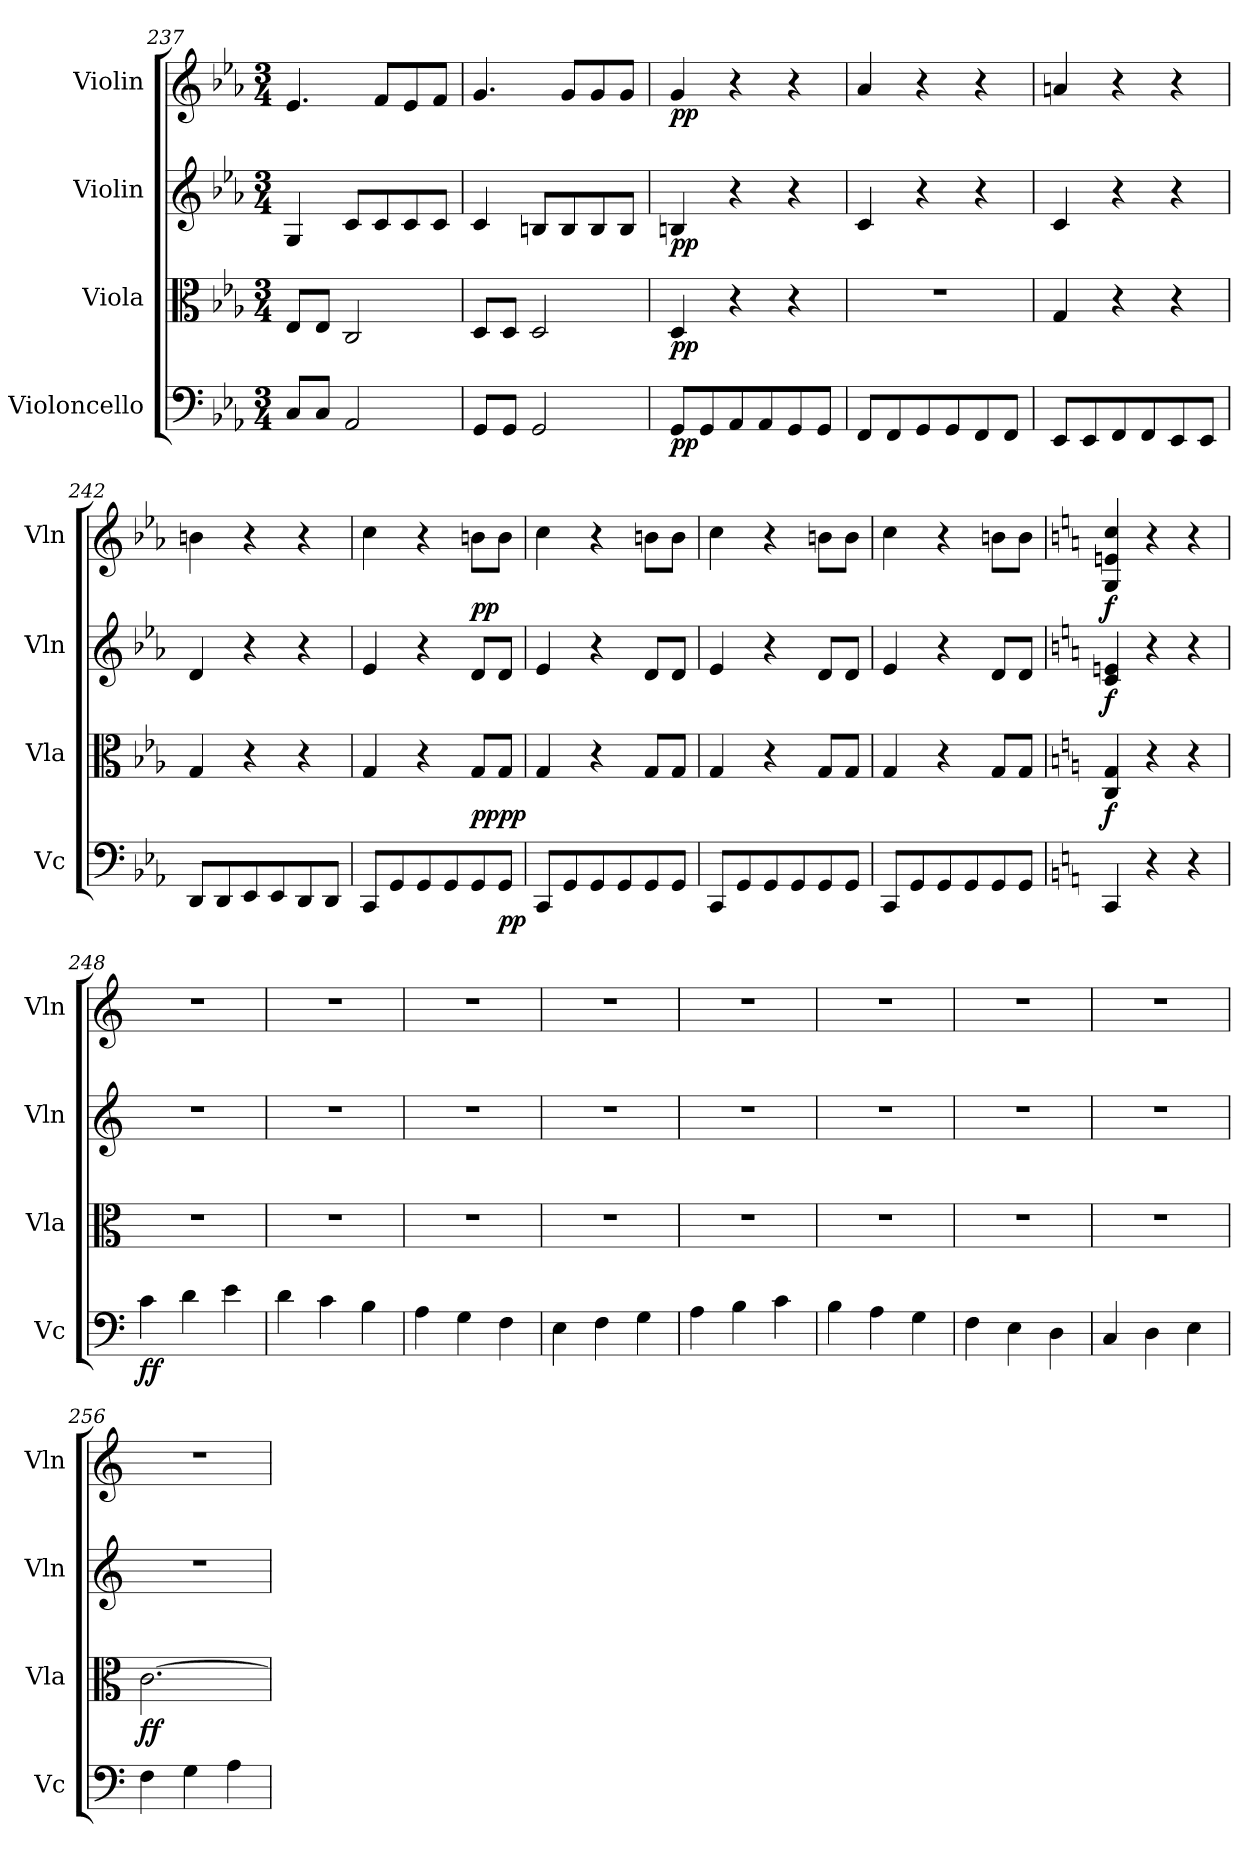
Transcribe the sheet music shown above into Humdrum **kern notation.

**kern	**dynam	**kern	**dynam	**kern	**dynam	**kern	**dynam
*part4	*part4	*part3	*part3	*part2	*part2	*part1	*part1
*staff4	*staff4	*staff3	*staff3	*staff2	*staff2	*staff1	*staff1
*I"Violoncello	*	*I"Viola	*	*I"Violin	*	*I"Violin	*
*I'Vc	*	*I'Vla	*	*I'Vln	*	*I'Vln	*
*clefF4	*	*clefC3	*	*clefG2	*	*clefG2	*
*k[b-e-a-]	*	*k[b-e-a-]	*	*k[b-e-a-]	*	*k[b-e-a-]	*
*M3/4	*	*M3/4	*	*M3/4	*	*M3/4	*
=237	=237	=237	=237	=237	=237	=237	=237
8C/L	.	8E-/L	.	4G/	.	4.e-/	.
8C/J	.	8E-/J	.	.	.	.	.
2AA-/	.	2C/	.	8c/L	.	.	.
.	.	.	.	8c/	.	8f/L	.
.	.	.	.	8c/	.	8e-/	.
.	.	.	.	8c/J	.	8f/J	.
=238	=238	=238	=238	=238	=238	=238	=238
8GG/L	.	8D/L	.	4c/	.	4.g/	.
8GG/J	.	8D/J	.	.	.	.	.
2GG/	.	2D/	.	8Bn/L	.	.	.
.	.	.	.	8B/	.	8g/L	.
.	.	.	.	8B/	.	8g/	.
.	.	.	.	8B/J	.	8g/J	.
=239	=239	=239	=239	=239	=239	=239	=239
8GG/L	pp	4D/	pp	4Bn/	pp	4g/	pp
8GG/	.	.	.	.	.	.	.
8AA-/	.	4r	.	4r	.	4r	.
8AA-/	.	.	.	.	.	.	.
8GG/	.	4r	.	4r	.	4r	.
8GG/J	.	.	.	.	.	.	.
=240	=240	=240	=240	=240	=240	=240	=240
8FF/L	.	2.r	.	4c/	.	4a-/	.
8FF/	.	.	.	.	.	.	.
8GG/	.	.	.	4r	.	4r	.
8GG/	.	.	.	.	.	.	.
8FF/	.	.	.	4r	.	4r	.
8FF/J	.	.	.	.	.	.	.
=241	=241	=241	=241	=241	=241	=241	=241
8EE-/L	.	4G/	.	4c/	.	4an/	.
8EE-/	.	.	.	.	.	.	.
8FF/	.	4r	.	4r	.	4r	.
8FF/	.	.	.	.	.	.	.
8EE-/	.	4r	.	4r	.	4r	.
8EE-/J	.	.	.	.	.	.	.
=242	=242	=242	=242	=242	=242	=242	=242
8DD/L	.	4G/	.	4d/	.	4bn\	.
8DD/	.	.	.	.	.	.	.
8EE-/	.	4r	.	4r	.	4r	.
8EE-/	.	.	.	.	.	.	.
8DD/	.	4r	.	4r	.	4r	.
8DD/J	.	.	.	.	.	.	.
=243	=243	=243	=243	=243	=243	=243	=243
8CC/L	.	4G/	.	4e-/	.	4cc\	.
8GG/	.	.	.	.	.	.	.
8GG/	.	4r	.	4r	.	4r	.
8GG/	.	.	.	.	.	.	.
8GG/	.	8G/L	pp	8d/L	.	8bn\L	pp
8GG/J	pp	8G/J	pp	8d/J	.	8b\J	.
=244	=244	=244	=244	=244	=244	=244	=244
8CC/L	.	4G/	.	4e-/	.	4cc\	.
8GG/	.	.	.	.	.	.	.
8GG/	.	4r	.	4r	.	4r	.
8GG/	.	.	.	.	.	.	.
8GG/	.	8G/L	.	8d/L	.	8bn\L	.
8GG/J	.	8G/J	.	8d/J	.	8b\J	.
=245	=245	=245	=245	=245	=245	=245	=245
8CC/L	.	4G/	.	4e-/	.	4cc\	.
8GG/	.	.	.	.	.	.	.
8GG/	.	4r	.	4r	.	4r	.
8GG/	.	.	.	.	.	.	.
8GG/	.	8G/L	.	8d/L	.	8bn\L	.
8GG/J	.	8G/J	.	8d/J	.	8b\J	.
=246	=246	=246	=246	=246	=246	=246	=246
8CC/L	.	4G/	.	4e-/	.	4cc\	.
8GG/	.	.	.	.	.	.	.
8GG/	.	4r	.	4r	.	4r	.
8GG/	.	.	.	.	.	.	.
8GG/	.	8G/L	.	8d/L	.	8bn\L	.
8GG/J	.	8G/J	.	8d/J	.	8b\J	.
=247	=247	=247	=247	=247	=247	=247	=247
*k[]	*	*k[]	*	*k[]	*	*k[]	*
*	*	*	*	*	*	*MM480	*
4CC/	.	4C/ 4G/	f	4c/ 4en/	f	4G/ 4en/ 4cc/	f
4r	.	4r	.	4r	.	4r	.
4r	.	4r	.	4r	.	4r	.
=248	=248	=248	=248	=248	=248	=248	=248
4c\	ff	2.r	.	2.r	.	2.r	.
4d\	.	.	.	.	.	.	.
4e\	.	.	.	.	.	.	.
=249	=249	=249	=249	=249	=249	=249	=249
4d\	.	2.r	.	2.r	.	2.r	.
4c\	.	.	.	.	.	.	.
4B\	.	.	.	.	.	.	.
=250	=250	=250	=250	=250	=250	=250	=250
4A\	.	2.r	.	2.r	.	2.r	.
4G\	.	.	.	.	.	.	.
4F\	.	.	.	.	.	.	.
=251	=251	=251	=251	=251	=251	=251	=251
4E\	.	2.r	.	2.r	.	2.r	.
4F\	.	.	.	.	.	.	.
4G\	.	.	.	.	.	.	.
=252	=252	=252	=252	=252	=252	=252	=252
4A\	.	2.r	.	2.r	.	2.r	.
4B\	.	.	.	.	.	.	.
4c\	.	.	.	.	.	.	.
=253	=253	=253	=253	=253	=253	=253	=253
4B\	.	2.r	.	2.r	.	2.r	.
4A\	.	.	.	.	.	.	.
4G\	.	.	.	.	.	.	.
=254	=254	=254	=254	=254	=254	=254	=254
4F\	.	2.r	.	2.r	.	2.r	.
4E\	.	.	.	.	.	.	.
4D\	.	.	.	.	.	.	.
=255	=255	=255	=255	=255	=255	=255	=255
4C/	.	2.r	.	2.r	.	2.r	.
4D\	.	.	.	.	.	.	.
4E\	.	.	.	.	.	.	.
=256	=256	=256	=256	=256	=256	=256	=256
4F\	.	[2.c\	ff	2.r	.	2.r	.
4G\	.	.	.	.	.	.	.
4A\	.	.	.	.	.	.	.
=	=	=	=	=	=	=	=
*-	*-	*-	*-	*-	*-	*-	*-
